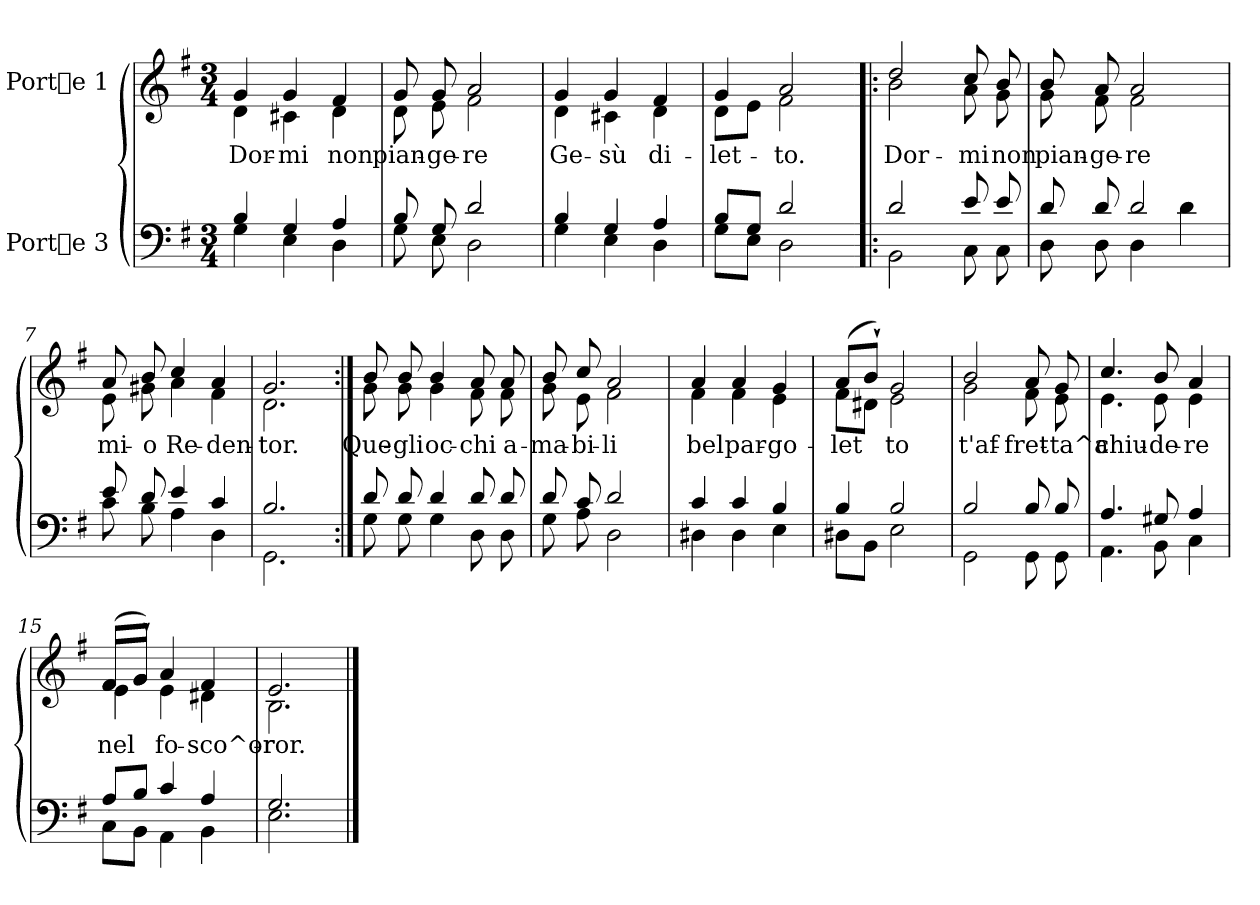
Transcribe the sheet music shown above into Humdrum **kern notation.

**kern	**kern	**text
*part2	*part1	*part1
*staff2	*staff1	*staff1
*I"Porte 3	*I"Porte 1	*
!!LO:PB:g=z
*stria5	*stria5	*
*clefF4	*clefG2	*
*k[f#]	*k[f#]	*
*G:	*G:	*
*M3/4	*M3/4	*
*MM70	*MM70	*
=1	=1	=1
*^	*	*
!	!	!LO:TX:a:t=Con dolcezza	!
!	!	!	!LO:LY:b
*	*	*^	*
4B/	4G\	4g/	4d\	Dor-
!	!	!	!	!LO:LY:b
4G/	4E\	4g/	4c#X\	-mi
!	!	!	!	!LO:LY:b
4A/	4D\	4f#/	4d\	non
=2	=2	=2	=2	=2
!	!	!	!	!LO:LY:b
8B/	8G\	8g/	8d\	pian-
!	!	!	!	!LO:LY:b
8G/	8E\	8g/	8e\	-ge-
!	!	!	!	!LO:LY:b
2d/	2D\	2a/	2f#\	-re
=3	=3	=3	=3	=3
!	!	!	!	!LO:LY:b
4B/	4G\	4g/	4d\	Ge-
!	!	!	!	!LO:LY:b
4G/	4E\	4g/	4c#X\	-sù
!	!	!	!	!LO:LY:b
4A/	4D\	4f#/	4d\	di-
=4	=4	=4	=4	=4
!	!	!	!	!LO:LY:b
8B/L	8G\L	4g/	8d\L	-let-
8G/J	8E\J	.	8e\J	.
!	!	!	!	!LO:LY:b
2d/	2D\	2a/	2f#\	-to.
=5!|:	=5!|:	=5!|:	=5!|:	=5!|:
!	!	!	!	!LO:LY:b
2d/	2BB\	2dd/	2b\	Dor-
!	!	!	!	!LO:LY:b
8e/	8C\	8cc/	8a\	-mi
!	!	!	!	!LO:LY:b
8e/	8C\	8b/	8g\	non
!!LO:LB:g=z	!!
=6	=6	=6	=6	=6
!	!	!	!	!LO:LY:b
8d/	8D\	8b/	8g\	pian-
!	!	!	!	!LO:LY:b
8d/	8D\	8a/	8f#\	-ge-
!	!	!	!	!LO:LY:b
2d/	4D\	2a/	2f#\	-re
.	4d\	.	.	.
=7	=7	=7	=7	=7
!	!	!	!	!LO:LY:b
8e/	8c\	8a/	8e\	mi-
!	!	!	!	!LO:LY:b
8d/	8B\	8b/	8g#X\	-o
!	!	!	!	!LO:LY:b
4e/	4A\	4cc/	4a\	Re-
!	!	!	!	!LO:LY:b
4c/	4D\	4a/	4f#\	-den-
=8	=8	=8	=8	=8
!	!	!	!	!LO:LY:b
2.B/	2.GG\	2.g/	2.d\	-tor.
=9:|!	=9:|!	=9:|!	=9:|!	=9:|!
!	!	!	!	!LO:LY:b
8d/	8G\	8b/	8g\	Que-
!	!	!	!	!LO:LY:b
8d/	8G\	8b/	8g\	-gli
!	!	!	!	!LO:LY:b
4d/	4G\	4b/	4g\	oc-
!	!	!	!	!LO:LY:b
8d/	8D\	8a/	8f#\	-chi
!	!	!	!	!LO:LY:b
8d/	8D\	8a/	8f#\	a-
=10	=10	=10	=10	=10
!	!	!	!	!LO:LY:b
8d/	8G\	8b/	8g\	-ma-
!	!	!	!	!LO:LY:b
8c/	8A\	8cc/	8e\	-bi-
!	!	!	!	!LO:LY:b
2d/	2D\	2a/	2f#\	-li
=11	=11	=11	=11	=11
!	!	!	!	!LO:LY:b
4c/	4D#X\	4a/	4f#\	bel
!	!	!	!	!LO:LY:b
4c/	4D#\	4a/	4f#\	par-
!	!	!	!	!LO:LY:b
4B/	4E\	4g/	4e\	-go-
!!LO:LB:g=z	!!
=12	=12	=12	=12	=12
!	!	!	!	!LO:LY:b
4B/	8D#X\L	(>8a/L	8f#\L	-let-
!	!	!	!	!LO:LY:b
.	8BB\J	8b`</J)	8d#X\J	-
!	!	!	!	!LO:LY:b
2B/	2E\	2g/	2e\	to
=13	=13	=13	=13	=13
!	!	!	!	!LO:LY:b
2B/	2GG\	2b/	2g\	t'af-
!	!	!	!	!LO:LY:b
8B/	8GG\	8a/	8f#\	-fret-
!	!	!	!	!LO:LY:b
8B/	8GG\	8g/	8e\	-ta^a
=14	=14	=14	=14	=14
!	!	!	!	!LO:LY:b
4.A/	4.AA\	4.cc/	4.e\	chiu-
!	!	!	!	!LO:LY:b
8G#X/	8BB\	8b/	8e\	-de-
!	!	!	!	!LO:LY:b
4A/	4C\	4a/	4e\	-re
=15	=15	=15	=15	=15
!	!	!	!	!LO:LY:b
*	*	*	*^	*
8A/L	8C\L	(>8f#/L	4e\	8f#/L	nel
!	!	!	!	!	!LO:LY:b
8B/J	8BB\J	8g`</J)	.	8g/J	.
!	!	!	!	!	!LO:LY:b
4c/	4AA\	4a/	4e\	2ryy	fo-
!	!	!	!	!	!LO:LY:b
4A/	4BB\	4f#/	4d#X\	.	-sco^or-
*	*	*	*v	*v	*
=16	=16	=16	=16	=16
!	!	!	!	!LO:LY:b
2.G/	2.E\	2.e/	2.B\	-ror.
*v	*v	*	*	*
*	*v	*v	*
==	==	==
*-	*-	*-
